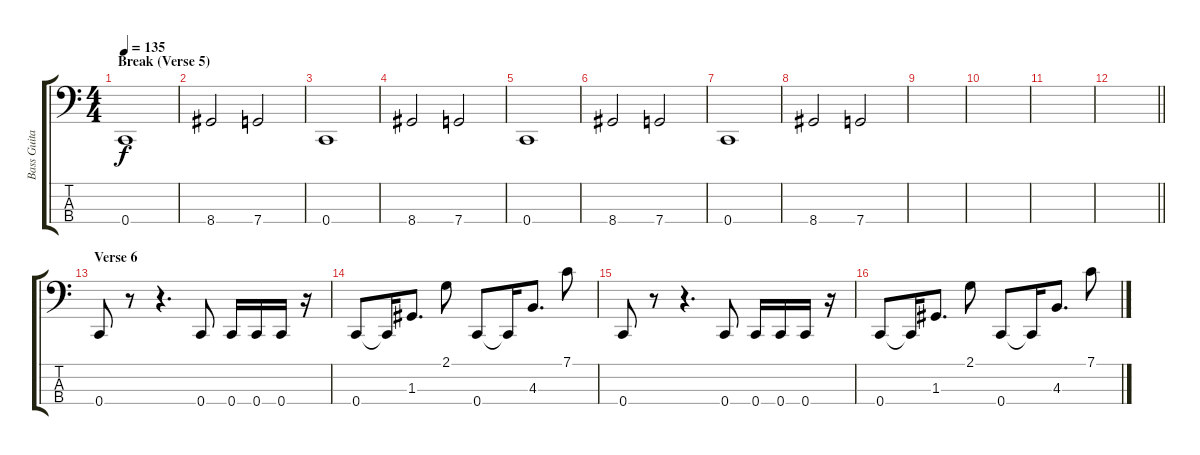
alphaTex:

\track ("Bass Guitar" "Bass Guita") {instrument electricbasspick}
\staff {score tabs}
\tuning (F2 C2 G1 C1) {hide}
\ts (4 4)
\section ("" "Break (Verse 5)")
\tempo 135
\clef f4
\ks c
0.4.1{dy f} |
8.4.2 7.4.2 |
0.4.1 |
8.4.2 7.4.2 |
0.4.1 |
8.4.2 7.4.2 |
0.4.1 |
8.4.2 7.4.2 |
|
|
|
\barLineRight lightlight
|
\section ("" "Verse 6")
0.4.8 r.8 r.4{d} 0.4.8 0.4.16 0.4.16 0.4.16 r.16 |
0.4.8 0.4{t}.16 1.3.8{d} 2.1.8 0.4.8 0.4{t}.16 4.3.8{d} 7.1.8 |
0.4.8 r.8 r.4{d} 0.4.8 0.4.16 0.4.16 0.4.16 r.16 |
0.4.8 0.4{t}.16 1.3.8{d} 2.1.8 0.4.8 0.4{t}.16 4.3.8{d} 7.1.8
